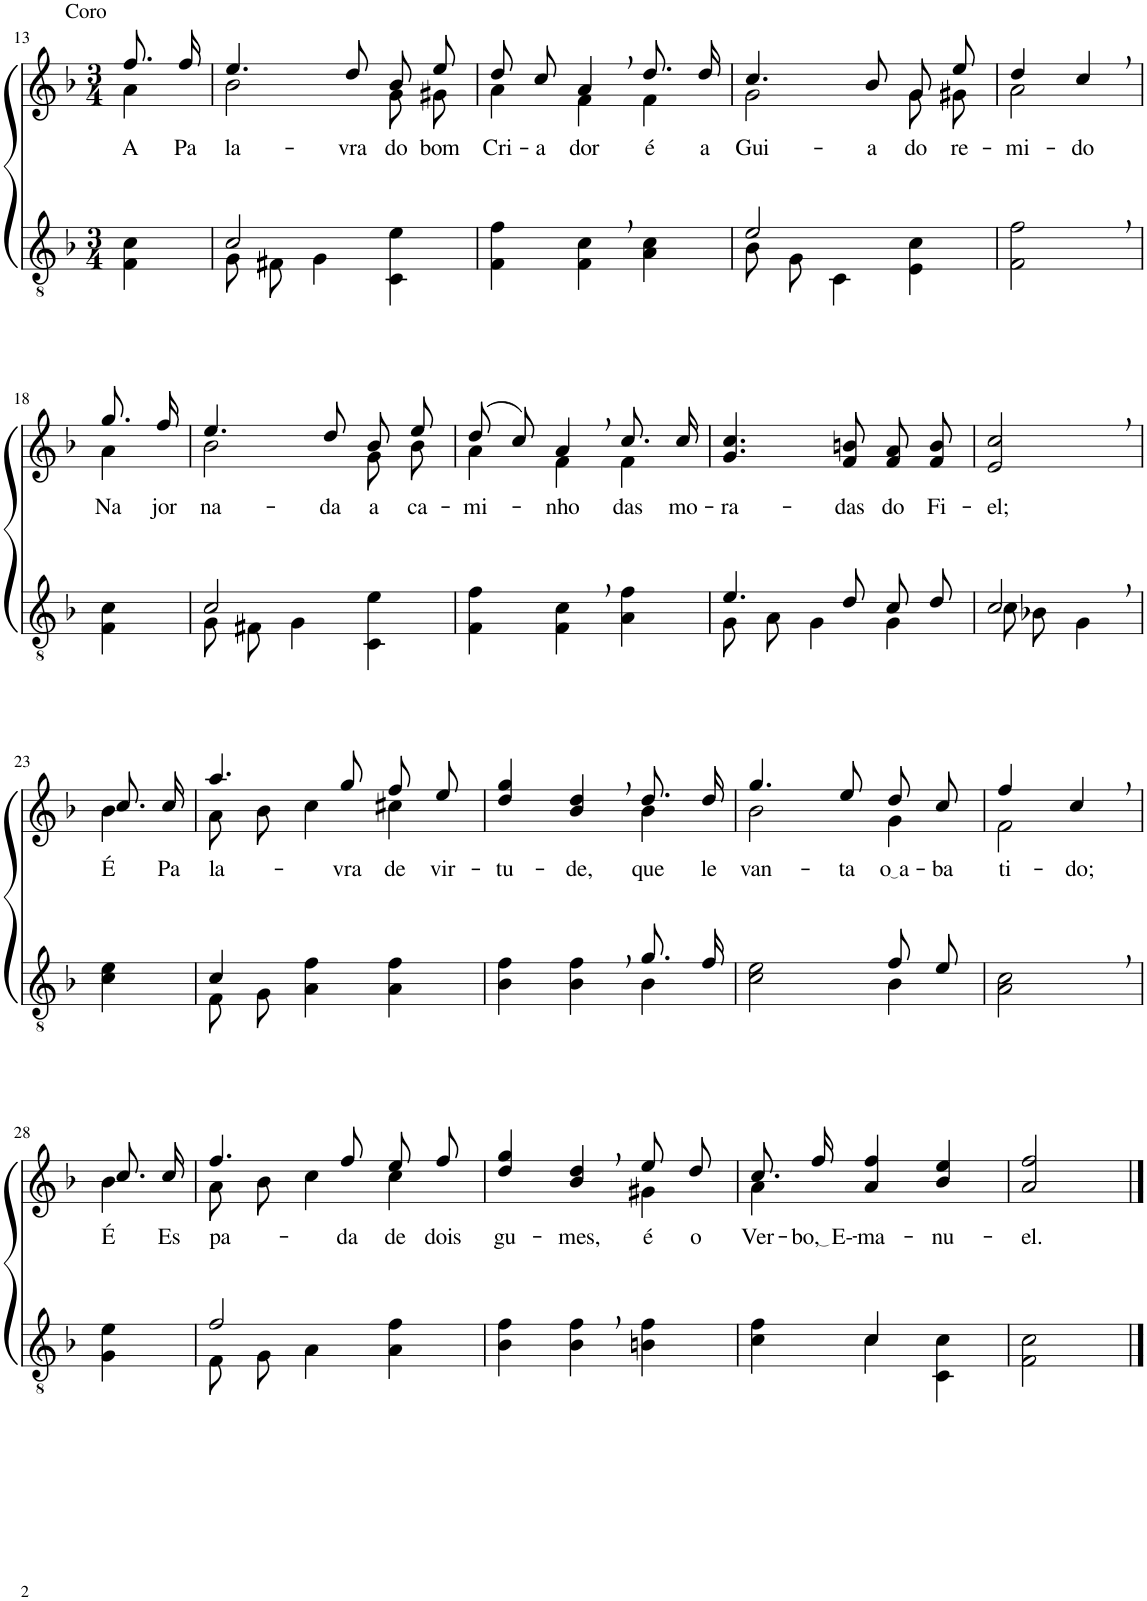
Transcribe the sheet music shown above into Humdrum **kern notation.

**kern	**kern	**text
*part2	*part1	*part1
*staff2	*staff1	*staff1
*I"Parte III e IV	*I"Parte I e II	*
!!LO:PB:g=z
*clefGv2	*clefG2	*
*Trd3c5	*Trd3c5	*
*k[b-]	*k[b-]	*
*M3/4	*M3/4	*
=13	=13	=13
*	*^	*
!	!LO:TX:a:t=Coro	!	!
!	!	!	!LO:LY:b
4F\ 4c\	8.ff/L	4a\	A
!	!	!	!LO:LY:b
.	16ff/Jk	.	Pa-
=14	=14	=14	=14
*^	*	*	*
!	!	!	!	!LO:LY:b
2c/	8G\L	4.ee/	2b-\	-la-
.	8F#X\J	.	.	.
.	4G\	.	.	.
!	!	!	!	!LO:LY:b
.	.	8dd/	.	-vra
!	!	!	!	!LO:LY:b
4ryy	4C\ 4e\	8b-/L	8g\L	do
!	!	!	!	!LO:LY:b
.	.	8ee/J	8g#X\J	bom
*v	*v	*	*	*
=15	=15	=15	=15
!	!	!	!LO:LY:b
4F\ 4f\	8dd/L	4a\	Cri-
!	!	!	!LO:LY:b
.	8cc/J	.	-a-
!	!	!	!LO:LY:b
4F\, 4c\,	4a,/	4f\	-dor
!	!	!	!LO:LY:b
4A\ 4c\	8.dd/L	4f\	é
!	!	!	!LO:LY:b
.	16dd/Jk	.	a
=16	=16	=16	=16
*^	*	*	*
!	!	!	!	!LO:LY:b
2e/	8B-\L	4.cc/	2g\	Gui-
.	8G\J	.	.	.
.	4C\	.	.	.
!	!	!	!	!LO:LY:b
.	.	8b-/	.	-a
!	!	!	!	!LO:LY:b
4ryy	4E\ 4c\	8g/L	8g\L	do
!	!	!	!	!LO:LY:b
.	.	8ee/J	8g#X\J	re-
*v	*v	*	*	*
=17	=17	=17	=17
!	!	!	!LO:LY:b
2F\, 2f\,	4dd/	2a\	-mi-
!	!	!	!LO:LY:b
.	4cc,/	.	-do
!!LO:LB:g=z	!!
=18	=18	=18	=18
!	!	!	!LO:LY:b
4F\ 4c\	8.gg/L	4a\	Na
!	!	!	!LO:LY:b
.	16ff/Jk	.	jor-
=19	=19	=19	=19
*^	*	*	*
!	!	!	!	!LO:LY:b
2c/	8G\L	4.ee/	2b-\	-na-
.	8F#X\J	.	.	.
.	4G\	.	.	.
!	!	!	!	!LO:LY:b
.	.	8dd/	.	-da
!	!	!	!	!LO:LY:b
4ryy	4C\ 4e\	8b-/L	8g\L	a
!	!	!	!	!LO:LY:b
.	.	8ee/J	8b-\J	ca-
*v	*v	*	*	*
=20	=20	=20	=20
!	!	!	!LO:LY:b
4F\ 4f\	(8dd/L	4a\	-mi-
.	8cc/J)	.	.
!	!	!	!LO:LY:b
4F\, 4c\,	4a,/	4f\	-nho
!	!	!	!LO:LY:b
4A\ 4f\	8.cc/L	4f\	das
!	!	!	!LO:LY:b
.	16cc/Jk	.	mo-
*	*v	*v	*
=21	=21	=21
*^	*	*
!	!	!	!LO:LY:b
4.e/	8G\L	4.g/ 4.cc/	-ra-
.	8A\J	.	.
.	4G\	.	.
!	!	!	!LO:LY:b
8d/	.	8f/ 8bn/	-das
!	!	!	!LO:LY:b
8c/L	4G\	8f/ 8a/L	do
!	!	!	!LO:LY:b
8d/J	.	8f/ 8b/J	Fi-
=22	=22	=22	=22
!	!	!	!LO:LY:b
2c,/	8c\L	2e/, 2cc/,	-el;
.	8B-X\J	.	.
.	4G\	.	.
!!LO:LB:g=z
=23	=23	=23	=23
*	*	*^	*
!	!	!	!	!LO:LY:b
*v	*v	*	*	*
4c\ 4e\	8.cc/L	4b-\	É
!	!	!	!LO:LY:b
.	16cc/Jk	.	Pa-
=24	=24	=24	=24
*^	*	*	*
!	!	!	!	!LO:LY:b
4c/	8F\L	4.aa/	8a\L	-la-
.	8G\J	.	8b-\J	.
2ryy	4A\ 4f\	.	4cc\	.
!	!	!	!	!LO:LY:b
.	.	8gg/	.	-vra
!	!	!	!	!LO:LY:b
.	4A\ 4f\	8ff/L	4cc#X\	de
!	!	!	!	!LO:LY:b
.	.	8ee/J	.	vir-
=25	=25	=25	=25	=25
!	!	!	!	!LO:LY:b
2ryy	4B-\ 4f\	4dd/ 4gg/	2ryy	-tu-
!	!	!	!	!LO:LY:b
.	4B-\ 4f\	4b-/, 4dd/,	.	-de,
!	!	!	!	!LO:LY:b
8.g/L	4B-\	8.dd/L	4b-\	que
!	!	!	!	!LO:LY:b
16f/Jk	.	16dd/Jk	.	le-
=26	=26	=26	=26	=26
!	!	!	!	!LO:LY:b
2ryy	2c\ 2e\	4.gg/	2b-\	-van-
!	!	!	!	!LO:LY:b
.	.	8ee/	.	-ta
!	!	!	!	!LO:LY:b
8f/L	4B-\	8dd/L	4g\	o a
!	!	!	!	!LO:LY:b
8e/J	.	8cc/J	.	ba-
*v	*v	*	*	*
=27	=27	=27	=27
!	!	!	!LO:LY:b
2A\, 2c\,	4ff/	2f\	-ti-
!	!	!	!LO:LY:b
.	4cc,/	.	-do;
!!LO:LB:g=z	!!
=28	=28	=28	=28
!	!	!	!LO:LY:b
4G\ 4e\	8.cc/L	4b-\	É
!	!	!	!LO:LY:b
.	16cc/Jk	.	Es-
=29	=29	=29	=29
*^	*	*	*
!	!	!	!	!LO:LY:b
2f/	8F\L	4.ff/	8a\L	-pa-
.	8G\J	.	8b-\J	.
.	4A\	.	4cc\	.
!	!	!	!	!LO:LY:b
.	.	8ff/	.	-da
!	!	!	!	!LO:LY:b
4ryy	4A\ 4f\	8ee/L	4cc\	de
!	!	!	!	!LO:LY:b
.	.	8ff/J	.	dois
*v	*v	*	*	*
=30	=30	=30	=30
!	!	!	!LO:LY:b
4B-\ 4f\	4dd/ 4gg/	2ryy	gu-
!	!	!	!LO:LY:b
4B-\, 4f\,	4b-/, 4dd/,	.	-mes,
!	!	!	!LO:LY:b
4Bn\ 4f\	8ee/L	4g#X\	é
!	!	!	!LO:LY:b
.	8dd/J	.	o
=31	=31	=31	=31
*^	*	*	*
!	!	!	!	!LO:LY:b
4ryy	4c\ 4f\	8.cc/L	4a\	Ver-
!	!	!	!	!LO:LY:b
.	.	16ff/Jk	.	bo, E-
!	!	!	!	!LO:LY:b
4c/	4c\	4a/ 4ff/	2ryy	-ma-
!	!	!	!	!LO:LY:b
4ryy	4C\ 4c\	4b-/ 4ee/	.	-nu-
*	*	*v	*v	*
=32	=32	=32	=32
!	!	!	!LO:LY:b
*v	*v	*	*
2F\ 2c\	2a/ 2ff/	-el.
==	==	==
*-	*-	*-
